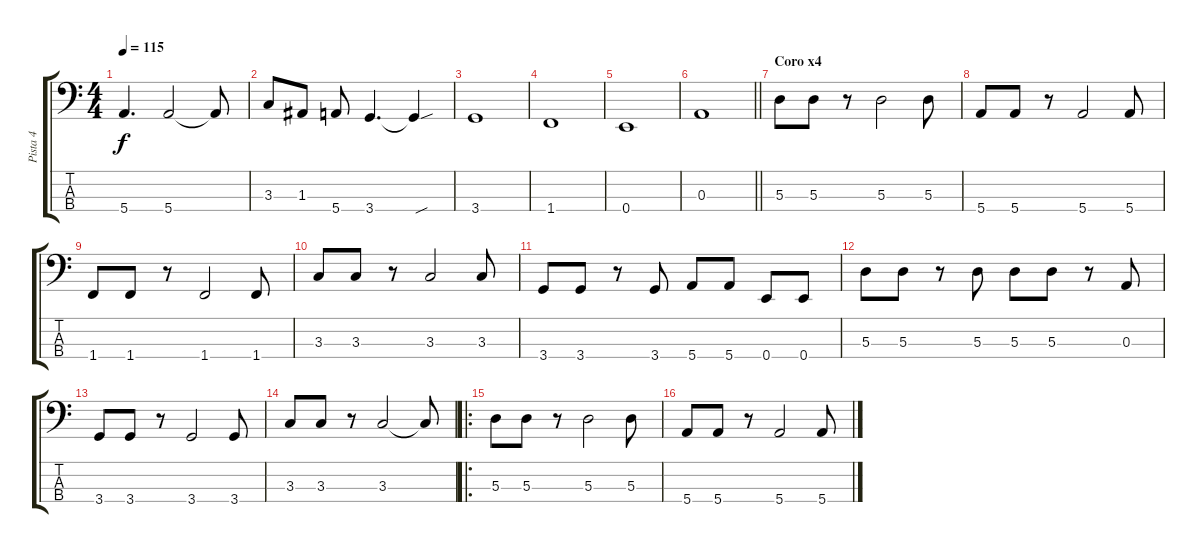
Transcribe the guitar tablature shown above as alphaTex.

\track ("Pista 4" "Pista 4") {instrument electricbassfinger}
\staff {score tabs}
\tuning (G2 D2 A1 E1) {hide}
\ts (4 4)
\tempo 115
\clef f4
\ks c
5.4.4{d dy f} 5.4.2 5.4{t}.8 |
3.3.8 1.3.8 5.4.8 3.4.4{d} 3.4{sou t}.4 |
3.4.1 |
1.4.1 |
0.4.1 |
\barLineRight lightlight
0.3.1 |
\section ("" "Coro x4")
5.3.8 5.3.8 r.8 5.3.2 5.3.8 |
5.4.8 5.4.8 r.8 5.4.2 5.4.8 |
1.4.8 1.4.8 r.8 1.4.2 1.4.8 |
3.3.8 3.3.8 r.8 3.3.2 3.3.8 |
3.4.8 3.4.8 r.8 3.4.8 5.4.8 5.4.8 0.4.8 0.4.8 |
5.3.8 5.3.8 r.8 5.3.8 5.3.8 5.3.8 r.8 0.3.8 |
3.4.8 3.4.8 r.8 3.4.2 3.4.8 |
3.3.8 3.3.8 r.8 3.3.2 3.3{t}.8 |
\ro
5.3.8 5.3.8 r.8 5.3.2 5.3.8 |
5.4.8 5.4.8 r.8 5.4.2 5.4.8
